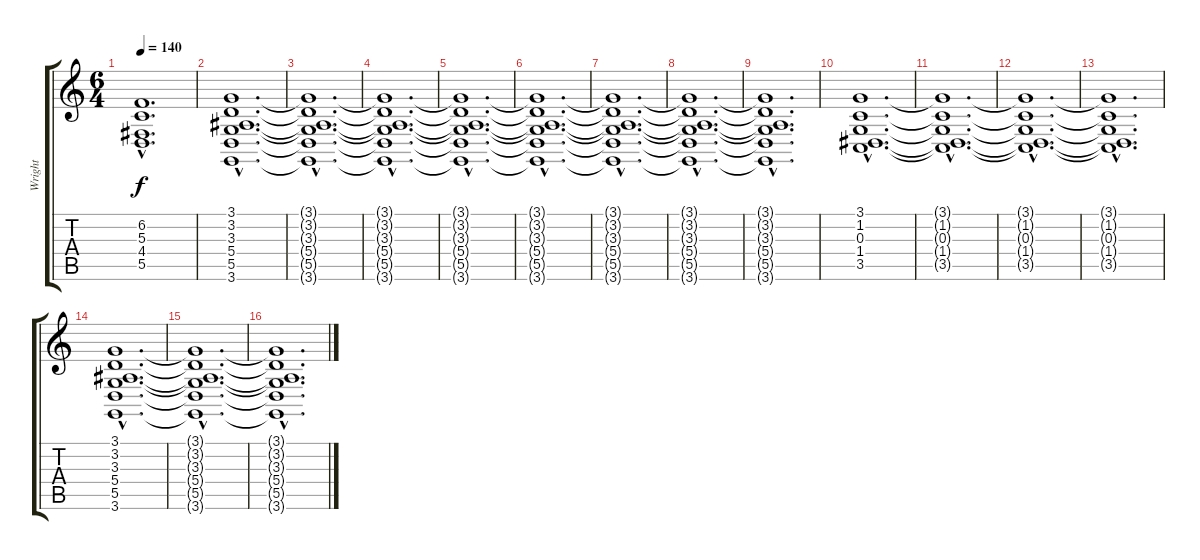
\track ("Wright" "Wright") {instrument drawbarorgan}
\staff {score tabs}
\tuning (E4 B3 G3 D3 A2 E2) {hide}
\ts (6 4)
\tempo 140
\clef g2
\ks c
(6.2{hac t} 5.3{hac t} 4.4{hac t} 5.5{hac t}).1{d dy f} |
(3.1{hac} 3.2{hac} 3.3{hac} 5.4{hac} 5.5{hac} 3.6{hac}).1{d} |
(3.1{hac t} 3.2{hac t} 3.3{hac t} 5.4{hac t} 5.5{hac t} 3.6{hac t}).1{d} |
(3.1{hac t} 3.2{hac t} 3.3{hac t} 5.4{hac t} 5.5{hac t} 3.6{hac t}).1{d} |
(3.1{hac t} 3.2{hac t} 3.3{hac t} 5.4{hac t} 5.5{hac t} 3.6{hac t}).1{d} |
(3.1{hac t} 3.2{hac t} 3.3{hac t} 5.4{hac t} 5.5{hac t} 3.6{hac t}).1{d} |
(3.1{hac t} 3.2{hac t} 3.3{hac t} 5.4{hac t} 5.5{hac t} 3.6{hac t}).1{d} |
(3.1{hac t} 3.2{hac t} 3.3{hac t} 5.4{hac t} 5.5{hac t} 3.6{hac t}).1{d} |
(3.1{hac t} 3.2{hac t} 3.3{hac t} 5.4{hac t} 5.5{hac t} 3.6{hac t}).1{d} |
(3.1{hac} 1.2{hac} 0.3{hac} 1.4{hac} 3.5{hac}).1{d} |
(3.1{hac t} 1.2{hac t} 0.3{hac t} 1.4{hac t} 3.5{hac t}).1{d} |
(3.1{hac t} 1.2{hac t} 0.3{hac t} 1.4{hac t} 3.5{hac t}).1{d} |
(3.1{hac t} 1.2{hac t} 0.3{hac t} 1.4{hac t} 3.5{hac t}).1{d} |
(3.1{hac} 3.2{hac} 3.3{hac} 5.4{hac} 5.5{hac} 3.6{hac}).1{d} |
(3.1{hac t} 3.2{hac t} 3.3{hac t} 5.4{hac t} 5.5{hac t} 3.6{hac t}).1{d} |
(3.1{hac t} 3.2{hac t} 3.3{hac t} 5.4{hac t} 5.5{hac t} 3.6{hac t}).1{d}
